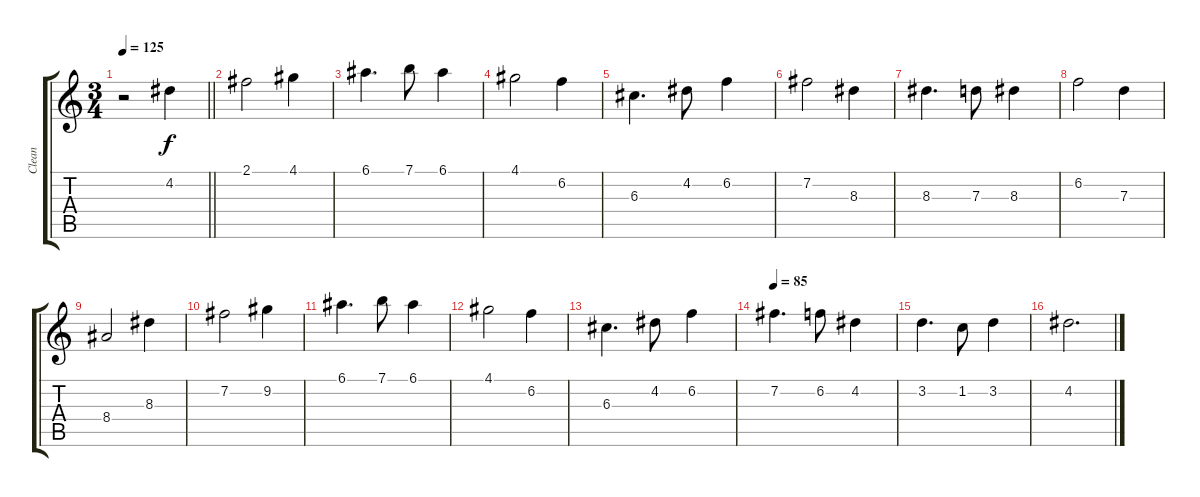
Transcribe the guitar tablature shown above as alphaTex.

\track ("Clean" "Clean") {instrument electricguitarclean}
\staff {score tabs}
\tuning (E4 B3 G3 D3 A2 E2) {hide}
\ts (3 4)
\tempo 125
\clef g2
\barLineRight lightlight
\ks c
r.2{dy f} 4.2.4{volume 16} |
\section ("" "")
2.1.2 4.1.4 |
6.1.4{d} 7.1.8 6.1.4 |
4.1.2 6.2.4 |
6.3.4{d} 4.2.8 6.2.4 |
7.2.2 8.3.4 |
8.3.4{d} 7.3.8 8.3.4 |
6.2.2 7.3.4 |
8.4.2 8.3.4 |
7.2.2 9.2.4 |
6.1.4{d} 7.1.8 6.1.4 |
4.1.2 6.2.4 |
6.3.4{d} 4.2.8 6.2.4 |
\tempo 85
7.2.4{d} 6.2.8 4.2.4 |
3.2.4{d} 1.2.8 3.2.4 |
4.2.2{d volume 5}
